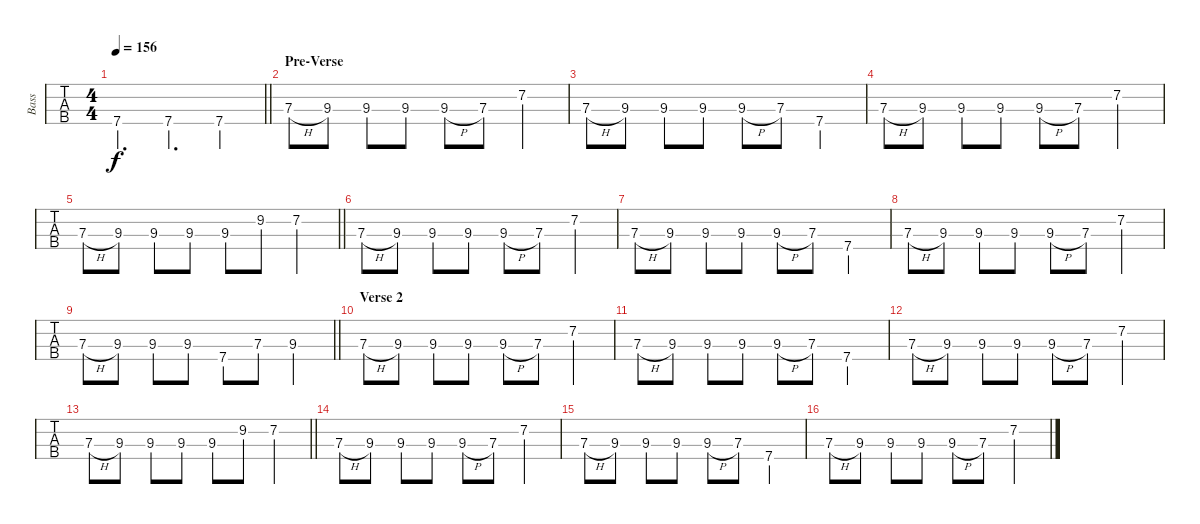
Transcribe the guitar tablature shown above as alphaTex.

\track ("Bass" "Bass") {instrument electricbassfinger}
\staff {tabs}
\tuning (G2 D2 A1 E1) {hide}
\ts (4 4)
\tempo 156
\clef f4
\barLineRight lightlight
\ks c
7.4.4{d dy f} 7.4.4{d} 7.4.4 |
\section ("" "Pre-Verse")
7.3{h}.8 9.3.8 9.3.8 9.3.8 9.3{h}.8 7.3.8 7.2.4 |
7.3{h}.8 9.3.8 9.3.8 9.3.8 9.3{h}.8 7.3.8 7.4.4 |
7.3{h}.8 9.3.8 9.3.8 9.3.8 9.3{h}.8 7.3.8 7.2.4 |
\barLineRight lightlight
7.3{h}.8 9.3.8 9.3.8 9.3.8 9.3.8 9.2.8 7.2.4 |
7.3{h}.8 9.3.8 9.3.8 9.3.8 9.3{h}.8 7.3.8 7.2.4 |
7.3{h}.8 9.3.8 9.3.8 9.3.8 9.3{h}.8 7.3.8 7.4.4 |
7.3{h}.8 9.3.8 9.3.8 9.3.8 9.3{h}.8 7.3.8 7.2.4 |
\barLineRight lightlight
7.3{h}.8 9.3.8 9.3.8 9.3.8 7.4.8 7.3.8 9.3.4 |
\section ("" "Verse 2")
7.3{h}.8 9.3.8 9.3.8 9.3.8 9.3{h}.8 7.3.8 7.2.4 |
7.3{h}.8 9.3.8 9.3.8 9.3.8 9.3{h}.8 7.3.8 7.4.4 |
7.3{h}.8 9.3.8 9.3.8 9.3.8 9.3{h}.8 7.3.8 7.2.4 |
\barLineRight lightlight
7.3{h}.8 9.3.8 9.3.8 9.3.8 9.3.8 9.2.8 7.2.4 |
7.3{h}.8 9.3.8 9.3.8 9.3.8 9.3{h}.8 7.3.8 7.2.4 |
7.3{h}.8 9.3.8 9.3.8 9.3.8 9.3{h}.8 7.3.8 7.4.4 |
7.3{h}.8 9.3.8 9.3.8 9.3.8 9.3{h}.8 7.3.8 7.2.4
